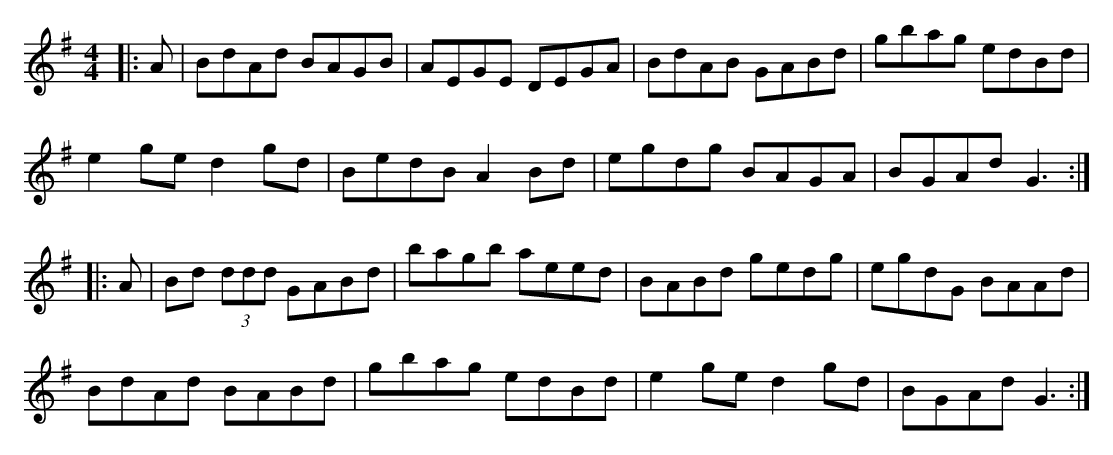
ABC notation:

X:1
M:4/4
K:G
|:A|BdAd BAGB|AEGE DEGA|BdAB GABd|gbag edBd|
e2ge d2gd|BedB A2Bd|egdg BAGA|BGAd G3:|
|:A|Bd (3ddd GABd|bagb aeed|BABd gedg|egdG BAAd|
BdAd BABd|gbag edBd|e2ge d2gd|BGAd G3:|
